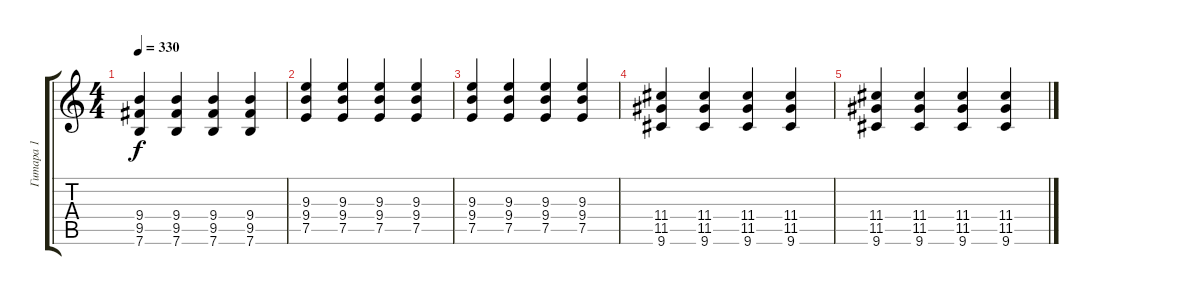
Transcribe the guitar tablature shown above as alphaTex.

\track ("Гитара 1" "Гитара 1") {instrument overdrivenguitar}
\staff {score tabs}
\tuning (E4 B3 G3 D3 A2 E2) {hide}
\ts (4 4)
\tempo 330
\clef g2
\ks c
(9.4 9.5 7.6).4{dy f} (9.4 9.5 7.6).4 (9.4 9.5 7.6).4 (9.4 9.5 7.6).4 |
(9.3 9.4 7.5).4 (9.3 9.4 7.5).4 (9.3 9.4 7.5).4 (9.3 9.4 7.5).4 |
(9.3 9.4 7.5).4 (9.3 9.4 7.5).4 (9.3 9.4 7.5).4 (9.3 9.4 7.5).4 |
(11.4 11.5 9.6).4 (11.4 11.5 9.6).4 (11.4 11.5 9.6).4 (11.4 11.5 9.6).4 |
(11.4 11.5 9.6).4 (11.4 11.5 9.6).4 (11.4 11.5 9.6).4 (11.4 11.5 9.6).4
